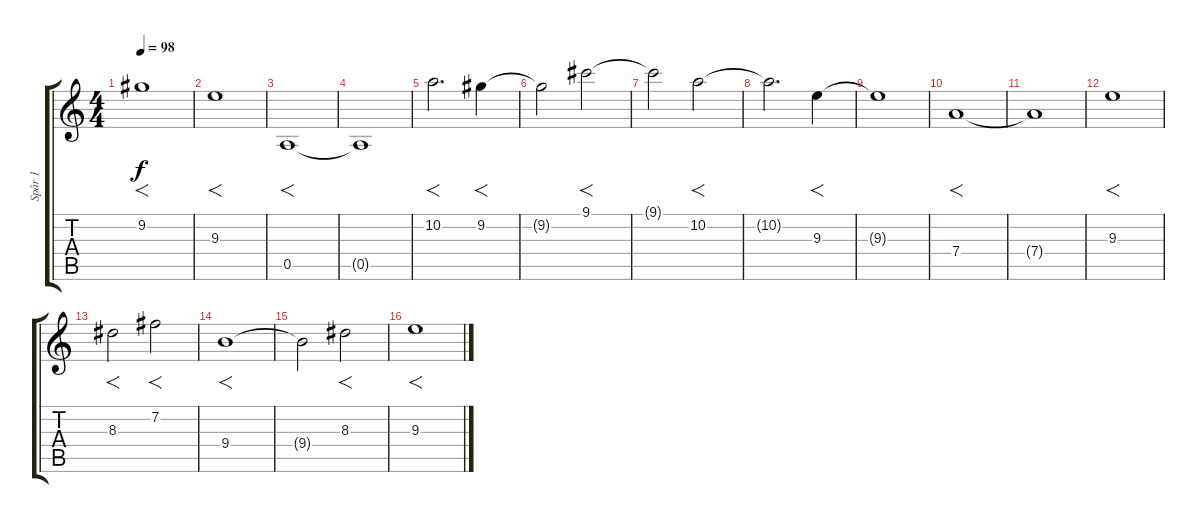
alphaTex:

\track ("Spår 1" "Spår 1") {instrument acousticguitarsteel}
\staff {score tabs}
\tuning (E4 B3 G3 D3 A2 E2) {hide}
\ts (4 4)
\tempo 98
\clef g2
\ks c
9.2.1{f dy f} |
9.3.1{f} |
0.5.1{f} |
0.5{t}.1 |
10.2.2{f d} 9.2.4{f} |
9.2{t}.2 9.1.2{f} |
9.1{t}.2 10.2.2{f} |
10.2{t}.2{d} 9.3.4{f} |
9.3{t}.1 |
7.4.1{f} |
7.4{t}.1 |
9.3.1{f} |
8.3.2{f} 7.2.2{f} |
9.4.1{f} |
9.4{t}.2 8.3.2{f} |
9.3.1{f}
